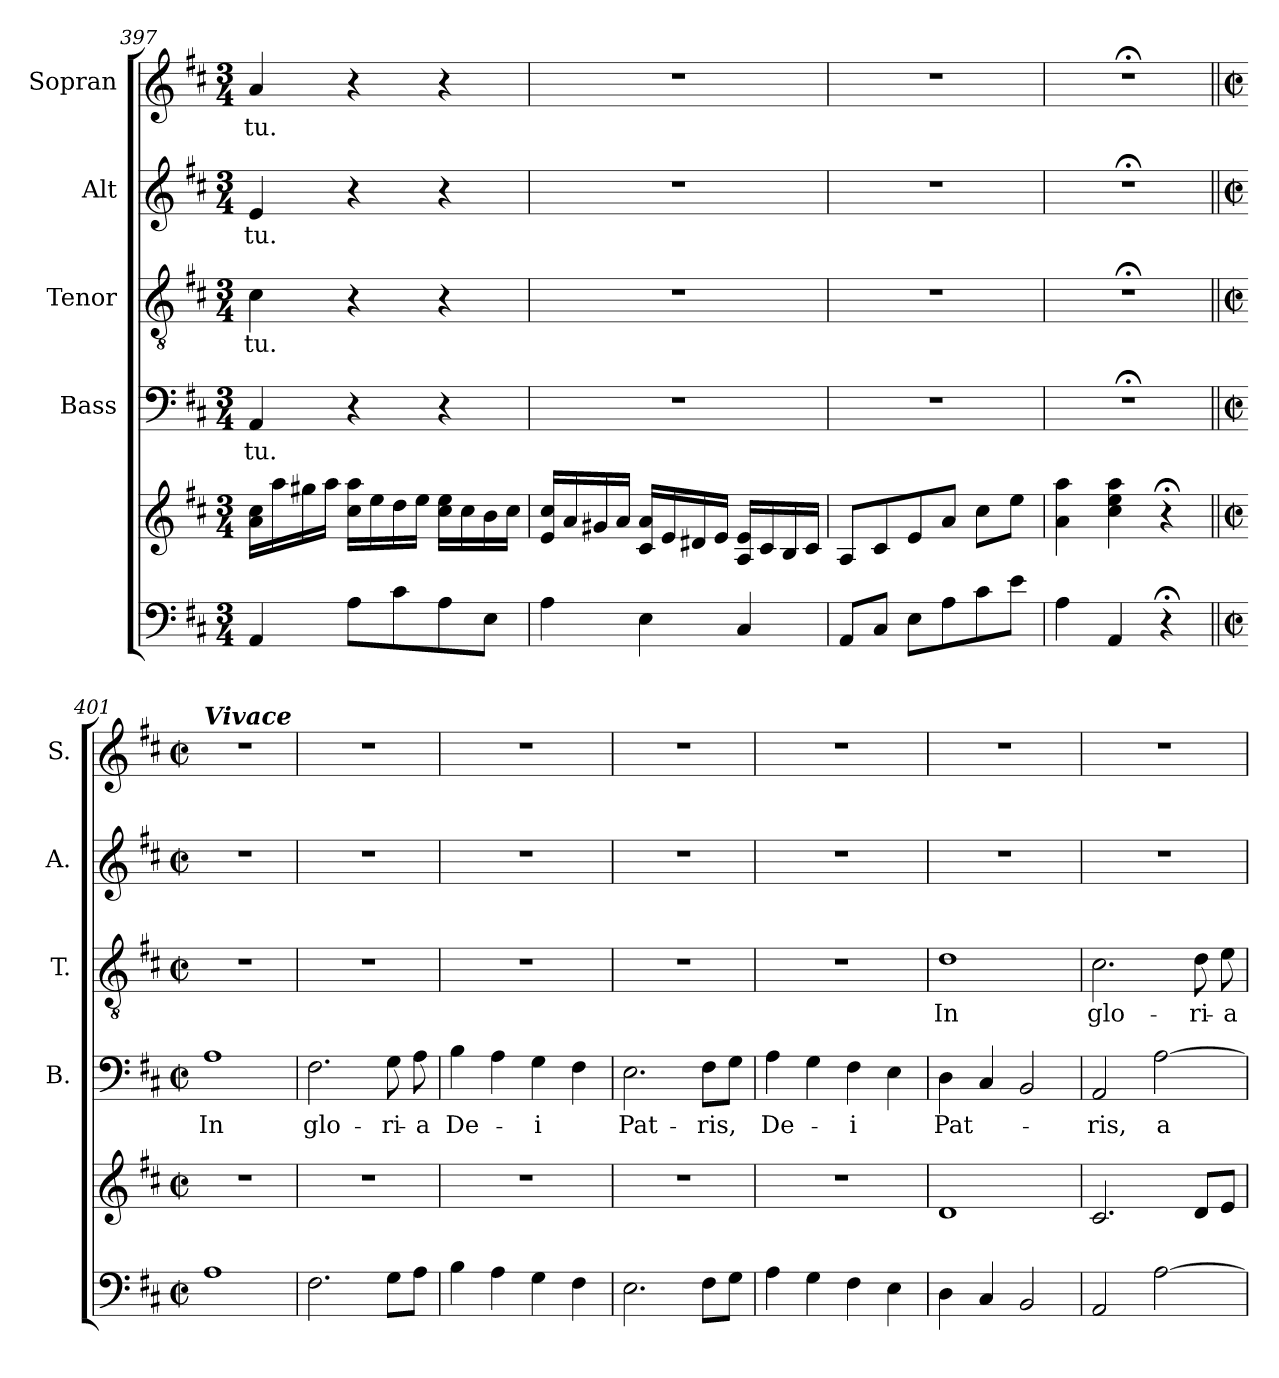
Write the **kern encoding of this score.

**kern	**kern	**kern	**text	**kern	**text	**kern	**text	**kern	**text
*part5	*part5	*part4	*part4	*part3	*part3	*part2	*part2	*part1	*part1
*staff6	*staff5	*staff4	*staff4	*staff3	*staff3	*staff2	*staff2	*staff1	*staff1
*	*	*I"Bass	*	*I"Tenor	*	*I"Alt	*	*I"Sopran	*
*	*	*I'B.	*	*I'T.	*	*I'A.	*	*I'S.	*
*clefF4	*clefG2	*clefF4	*	*clefGv2	*	*clefG2	*	*clefG2	*
*k[f#c#]	*k[f#c#]	*k[f#c#]	*	*k[f#c#]	*	*k[f#c#]	*	*k[f#c#]	*
*D:	*D:	*D:	*	*D:	*	*D:	*	*D:	*
*M3/4	*M3/4	*M3/4	*	*M3/4	*	*M3/4	*	*M3/4	*
=397	=397	=397	=397	=397	=397	=397	=397	=397	=397
!	!	!	!LO:LY:b	!	!LO:LY:b	!	!LO:LY:b	!	!LO:LY:b
4AA/	16a\ 16cc#\LL	4AA/	-tu.	4c#\	-tu.	4e/	-tu.	4a/	-tu.
.	16aa\	.	.	.	.	.	.	.	.
.	16gg#X\	.	.	.	.	.	.	.	.
.	16aa\JJ	.	.	.	.	.	.	.	.
8A\L	16cc#\ 16aa\LL	4r	.	4r	.	4r	.	4r	.
.	16ee\	.	.	.	.	.	.	.	.
8c#\	16dd\	.	.	.	.	.	.	.	.
.	16ee\JJ	.	.	.	.	.	.	.	.
8A\	16cc#\ 16ee\LL	4r	.	4r	.	4r	.	4r	.
.	16cc#\	.	.	.	.	.	.	.	.
8E\J	16b\	.	.	.	.	.	.	.	.
.	16cc#\JJ	.	.	.	.	.	.	.	.
=398	=398	=398	=398	=398	=398	=398	=398	=398	=398
4A\	16e/ 16cc#/LL	2.r	.	2.r	.	2.r	.	2.r	.
.	16a/	.	.	.	.	.	.	.	.
.	16g#X/	.	.	.	.	.	.	.	.
.	16a/JJ	.	.	.	.	.	.	.	.
4E\	16c#/ 16a/LL	.	.	.	.	.	.	.	.
.	16e/	.	.	.	.	.	.	.	.
.	16d#X/	.	.	.	.	.	.	.	.
.	16e/JJ	.	.	.	.	.	.	.	.
4C#/	16A/ 16e/LL	.	.	.	.	.	.	.	.
.	16c#/	.	.	.	.	.	.	.	.
.	16B/	.	.	.	.	.	.	.	.
.	16c#/JJ	.	.	.	.	.	.	.	.
=399	=399	=399	=399	=399	=399	=399	=399	=399	=399
8AA/L	8A/L	2.r	.	2.r	.	2.r	.	2.r	.
8C#/J	8c#/	.	.	.	.	.	.	.	.
8E\L	8e/	.	.	.	.	.	.	.	.
8A\	8a/J	.	.	.	.	.	.	.	.
8c#\	8cc#\L	.	.	.	.	.	.	.	.
8e\J	8ee\J	.	.	.	.	.	.	.	.
=400	=400	=400	=400	=400	=400	=400	=400	=400	=400
!	!	!LO:N:vis=1	!	!LO:N:vis=1	!	!LO:N:vis=1	!	!LO:N:vis=1	!
4A\	4a\ 4aa\	2.r;<	.	2.r;<	.	2.r;<	.	2.r;<	.
4AA/	4cc#\ 4ee\ 4aa\	.	.	.	.	.	.	.	.
4r;<	4r;<	.	.	.	.	.	.	.	.
!!LO:LB:g=z
=401||	=401||	=401||	=401||	=401||	=401||	=401||	=401||	=401||	=401||
*M2/2	*M2/2	*M2/2	*	*M2/2	*	*M2/2	*	*M2/2	*
*met(c|)	*met(c|)	*met(c|)	*	*met(c|)	*	*met(c|)	*	*met(c|)	*
!	!	!	!	!	!	!	!	!LO:TX:a:Bi:t=Vivace	!
!	!	!	!LO:LY:b	!	!	!	!	!	!
1A	1r	1A	In	1r	.	1r	.	1r	.
=402	=402	=402	=402	=402	=402	=402	=402	=402	=402
!	!	!	!LO:LY:b	!	!	!	!	!	!
2.F#\	1r	2.F#\	glo-	1r	.	1r	.	1r	.
!	!	!	!LO:LY:b	!	!	!	!	!	!
8G\L	.	8G\	-ri-	.	.	.	.	.	.
!	!	!	!LO:LY:b	!	!	!	!	!	!
8A\J	.	8A\	-a	.	.	.	.	.	.
=403	=403	=403	=403	=403	=403	=403	=403	=403	=403
!	!	!	!LO:LY:b	!	!	!	!	!	!
4B\	1r	4B\	De-	1r	.	1r	.	1r	.
4A\	.	4A\	.	.	.	.	.	.	.
!	!	!	!LO:LY:b	!	!	!	!	!	!
4G\	.	4G\	-i	.	.	.	.	.	.
4F#\	.	4F#\	.	.	.	.	.	.	.
=404	=404	=404	=404	=404	=404	=404	=404	=404	=404
!	!	!	!LO:LY:b	!	!	!	!	!	!
2.E\	1r	2.E\	Pat-	1r	.	1r	.	1r	.
!	!	!	!LO:LY:b	!	!	!	!	!	!
8F#\L	.	8F#\L	-ris,	.	.	.	.	.	.
8G\J	.	8G\J	.	.	.	.	.	.	.
=405	=405	=405	=405	=405	=405	=405	=405	=405	=405
!	!	!	!LO:LY:b	!	!	!	!	!	!
4A\	1r	4A\	De-	1r	.	1r	.	1r	.
4G\	.	4G\	.	.	.	.	.	.	.
!	!	!	!LO:LY:b	!	!	!	!	!	!
4F#\	.	4F#\	-i	.	.	.	.	.	.
4E\	.	4E\	.	.	.	.	.	.	.
=406	=406	=406	=406	=406	=406	=406	=406	=406	=406
!	!	!	!LO:LY:b	!	!LO:LY:b	!	!	!	!
4D\	1d	4D\	Pat-	1d	In	1r	.	1r	.
4C#/	.	4C#/	.	.	.	.	.	.	.
2BB/	.	2BB/	.	.	.	.	.	.	.
=407	=407	=407	=407	=407	=407	=407	=407	=407	=407
!	!	!	!LO:LY:b	!	!LO:LY:b	!	!	!	!
2AA/	2.c#/	2AA/	-ris,	2.c#\	glo-	1r	.	1r	.
!	!	!	!LO:LY:b	!	!	!	!	!	!
[2A\	.	[2A\	a-	.	.	.	.	.	.
!	!	!	!	!	!LO:LY:b	!	!	!	!
.	8d/L	.	.	8d\	-ri-	.	.	.	.
!	!	!	!	!	!LO:LY:b	!	!	!	!
.	8e/J	.	.	8e\	-a	.	.	.	.
=	=	=	=	=	=	=	=	=	=
*-	*-	*-	*-	*-	*-	*-	*-	*-	*-
